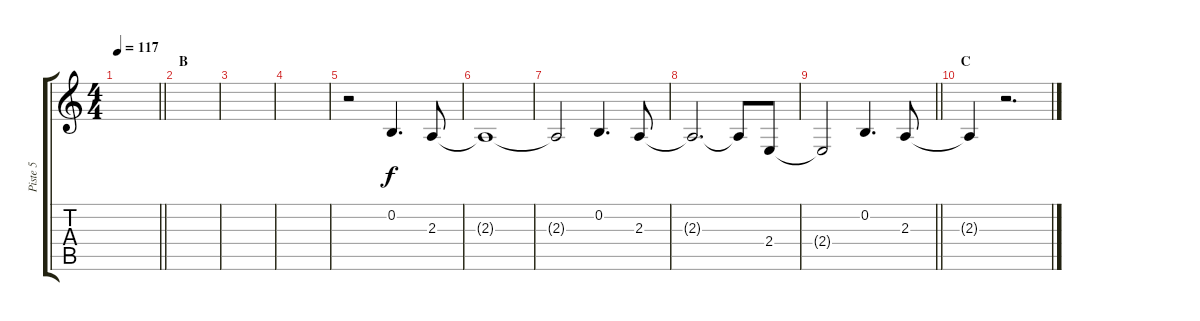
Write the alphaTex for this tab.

\track ("Piste 5" "Piste 5") {instrument stringensemble2}
\staff {score tabs}
\tuning (E4 B3 G3 D3 A2 E2) {hide}
\ts (4 4)
\tempo 117
\clef g2
\barLineRight lightlight
\ks c
|
\section ("" "B")
|
|
|
r.2 0.2.4{d} 2.3.8 |
2.3{t}.1 |
2.3{t}.2 0.2.4{d} 2.3.8 |
2.3{t}.2{d} 2.3{t}.8 2.4.8 |
\barLineRight lightlight
2.4{t}.2 0.2.4{d} 2.3.8 |
\section ("" "C")
2.3{t}.4 r.2{d}
